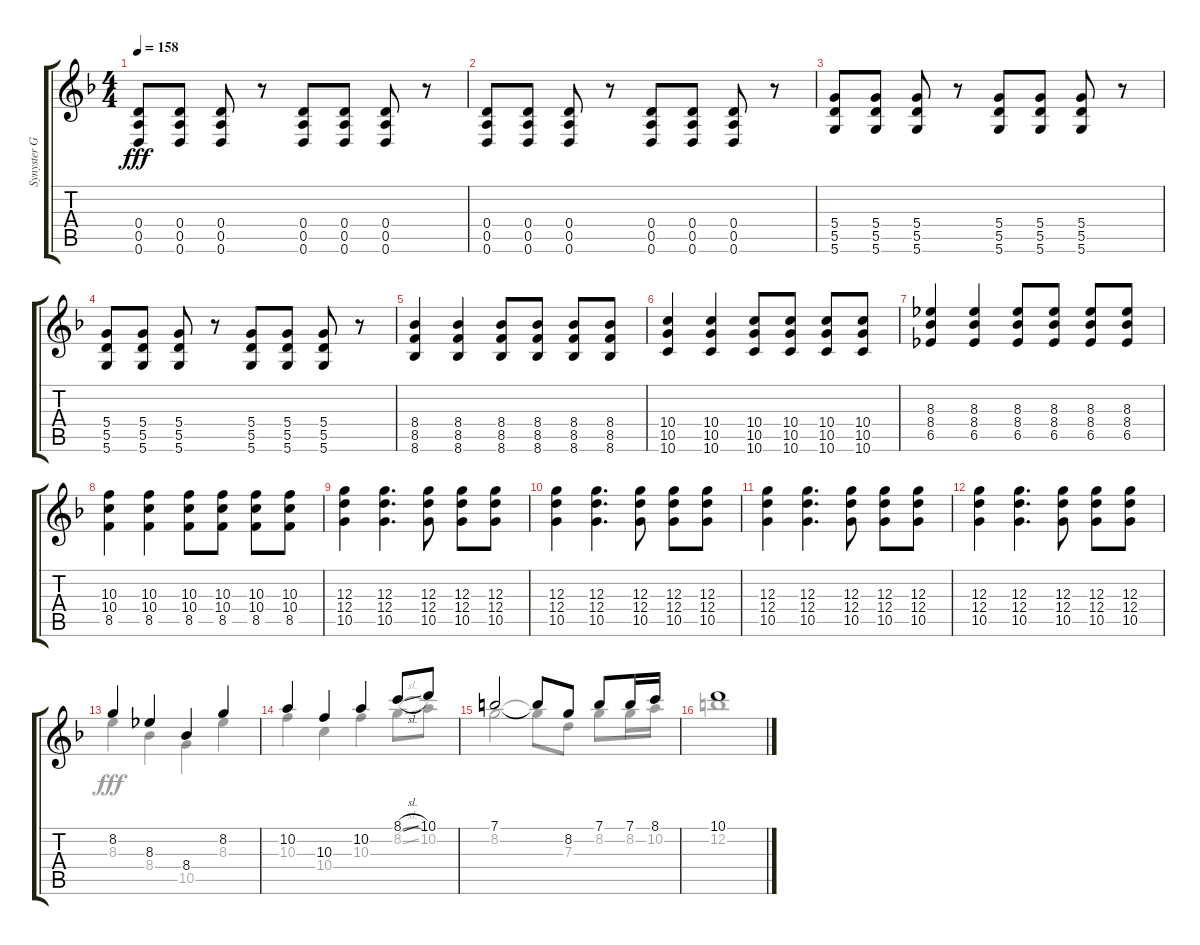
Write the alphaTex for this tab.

\track ("Synyster Gates" "Synyster G") {instrument distortionguitar}
\staff {score tabs}
\tuning (E4 B3 G3 D3 A2 D2) {hide}
\voice
\ts (4 4)
\tempo 158
\clef g2
\ks f
(0.4 0.5 0.6).8{dy fff} (0.4 0.5 0.6).8 (0.4 0.5 0.6).8 r.8 (0.4 0.5 0.6).8 (0.4 0.5 0.6).8 (0.4 0.5 0.6).8 r.8 |
(0.4 0.5 0.6).8 (0.4 0.5 0.6).8 (0.4 0.5 0.6).8 r.8 (0.4 0.5 0.6).8 (0.4 0.5 0.6).8 (0.4 0.5 0.6).8 r.8 |
(5.4 5.5 5.6).8 (5.4 5.5 5.6).8 (5.4 5.5 5.6).8 r.8 (5.4 5.5 5.6).8 (5.4 5.5 5.6).8 (5.4 5.5 5.6).8 r.8 |
(5.4 5.5 5.6).8 (5.4 5.5 5.6).8 (5.4 5.5 5.6).8 r.8 (5.4 5.5 5.6).8 (5.4 5.5 5.6).8 (5.4 5.5 5.6).8 r.8 |
(8.4 8.5 8.6).4 (8.4 8.5 8.6).4 (8.4 8.5 8.6).8 (8.4 8.5 8.6).8 (8.4 8.5 8.6).8 (8.4 8.5 8.6).8 |
(10.4 10.5 10.6).4 (10.4 10.5 10.6).4 (10.4 10.5 10.6).8 (10.4 10.5 10.6).8 (10.4 10.5 10.6).8 (10.4 10.5 10.6).8 |
(8.3 8.4 6.5).4 (8.3 8.4 6.5).4 (8.3 8.4 6.5).8 (8.3 8.4 6.5).8 (8.3 8.4 6.5).8 (8.3 8.4 6.5).8 |
(10.3 10.4 8.5).4 (10.3 10.4 8.5).4 (10.3 10.4 8.5).8 (10.3 10.4 8.5).8 (10.3 10.4 8.5).8 (10.3 10.4 8.5).8 |
(12.3 12.4 10.5).4 (12.3 12.4 10.5).4{d} (12.3 12.4 10.5).8 (12.3 12.4 10.5).8 (12.3 12.4 10.5).8 |
(12.3 12.4 10.5).4 (12.3 12.4 10.5).4{d} (12.3 12.4 10.5).8 (12.3 12.4 10.5).8 (12.3 12.4 10.5).8 |
(12.3 12.4 10.5).4 (12.3 12.4 10.5).4{d} (12.3 12.4 10.5).8 (12.3 12.4 10.5).8 (12.3 12.4 10.5).8 |
(12.3 12.4 10.5).4 (12.3 12.4 10.5).4{d} (12.3 12.4 10.5).8 (12.3 12.4 10.5).8 (12.3 12.4 10.5).8 |
8.2.4 8.3.4 8.4.4 8.2.4 |
10.2.4 10.3.4 10.2.4 8.1{sl}.8 10.1.8 |
7.1.2 7.1{t}.8 8.2.8 7.1.8 7.1.16 8.1.16 |
10.1.1
\voice
\clef g2
\ottava regular
\simile none
\ks f
|
|
|
|
|
|
|
|
|
|
|
|
8.3.4 8.4.4 10.5.4 8.3.4 |
10.3.4 10.4.4 10.3.4 8.2{sl}.8 10.2.8 |
8.2.2 8.2{t}.8 7.3.8 8.2.8 8.2.16 10.2.16 |
12.2.1
